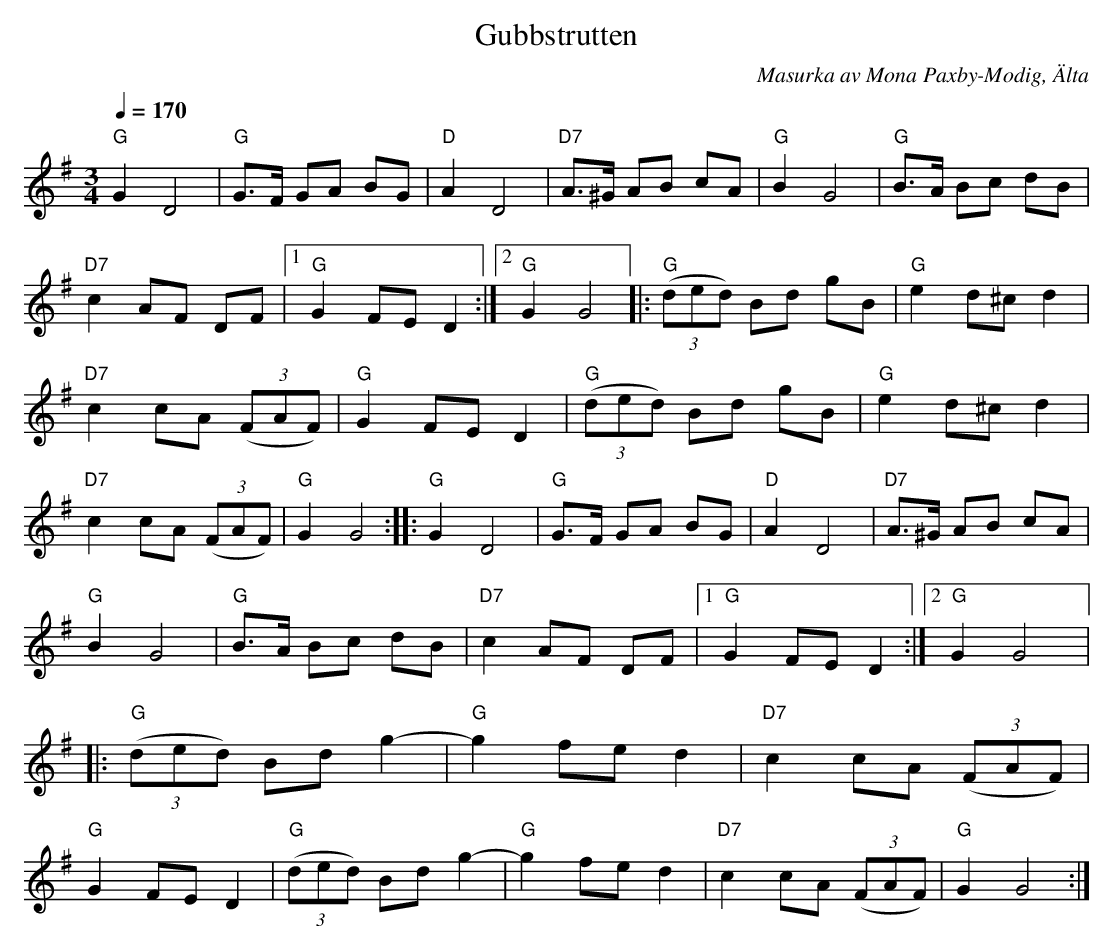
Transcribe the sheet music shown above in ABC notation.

X:1
T:Gubbstrutten
C:Masurka av Mona Paxby-Modig, Älta
M:3/4
L:1/8
Q:1/4=170
K:G
"G"G2 D4|"G"G>F GA BG|"D"A2 D4|"D7"A>^G AB cA|\
"G"B2 G4|"G"B>A Bc dB|"D7"c2 AF DF|[1"G"G2 FE D2:|[2"G"G2 G4|:\
"G"((3ded) Bd gB|"G"e2 d^c d2|"D7"c2 cA ((3FAF)|"G"G2 FE D2|\
"G"((3ded) Bd gB|"G"e2 d^c d2|"D7"c2 cA ((3FAF)|"G"G2 G4::\
"G"G2 D4|"G"G>F GA BG|"D"A2 D4|"D7"A>^G AB cA|\
"G"B2 G4|"G"B>A Bc dB|"D7"c2 AF DF|[1"G"G2 FE D2:|[2"G"G2 G4|:\
"G"((3ded) Bd g2-|"G"g2 fe d2|"D7"c2 cA ((3FAF)|"G"G2 FE D2|\
"G"((3ded) Bd g2-|"G"g2 fe d2|"D7"c2 cA ((3FAF)|"G"G2 G4:|
